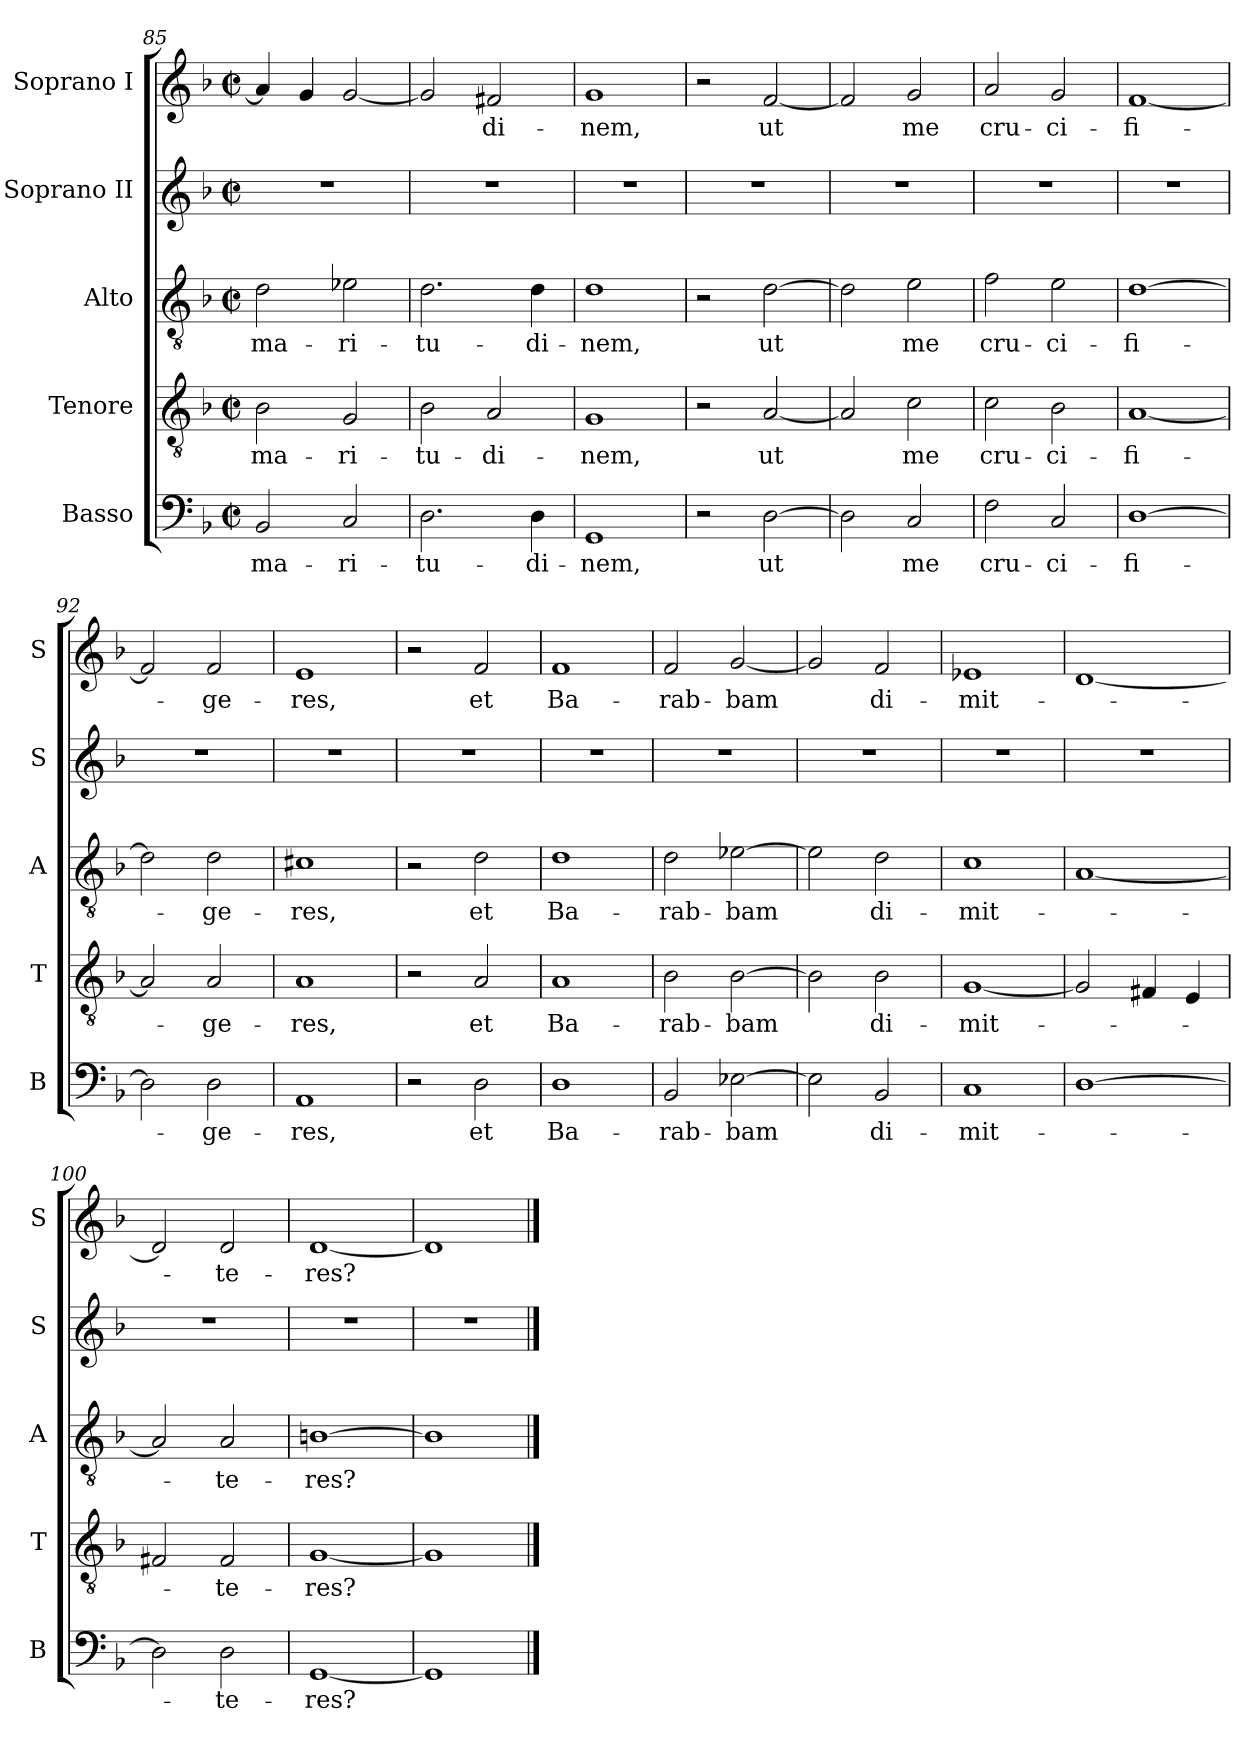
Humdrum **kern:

**kern	**text	**kern	**text	**kern	**text	**kern	**kern	**text
*part5	*part5	*part4	*part4	*part3	*part3	*part2	*part1	*part1
*staff5	*staff5	*staff4	*staff4	*staff3	*staff3	*staff2	*staff1	*staff1
*I"Basso	*	*I"Tenore	*	*I"Alto	*	*I"Soprano II	*I"Soprano I	*
*I'B	*	*I'T	*	*I'A	*	*I'S	*I'S	*
*clefF4	*	*clefGv2	*	*clefGv2	*	*clefG2	*clefG2	*
*k[b-]	*	*k[b-]	*	*k[b-]	*	*k[b-]	*k[b-]	*
*M2/2	*	*M2/2	*	*M2/2	*	*M2/2	*M2/2	*
*met(c|)	*	*met(c|)	*	*met(c|)	*	*met(c|)	*met(c|)	*
=85	=85	=85	=85	=85	=85	=85	=85	=85
2BB-/	-ma-	2B-\	-ma-	2d\	-ma-	1r	4a/]	.
.	.	.	.	.	.	.	4g/	.
2C/	-ri-	2G/	-ri-	2e-X\	-ri-	.	[2g/	.
=86	=86	=86	=86	=86	=86	=86	=86	=86
2.D\	-tu-	2B-\	-tu-	2.d\	-tu-	1r	2g/]	.
.	.	2A/	-di-	.	.	.	2f#X/	-di-
4D\	-di-	.	.	4d\	-di-	.	.	.
=87	=87	=87	=87	=87	=87	=87	=87	=87
1GG	-nem,	1G	-nem,	1d	-nem,	1r	1g	-nem,
=88	=88	=88	=88	=88	=88	=88	=88	=88
2r	.	2r	.	2r	.	1r	2r	.
[2D\	ut	[2A/	ut	[2d\	ut	.	[2f/	ut
=89	=89	=89	=89	=89	=89	=89	=89	=89
2D\]	.	2A/]	.	2d\]	.	1r	2f/]	.
2C/	me	2c\	me	2e\	me	.	2g/	me
=90	=90	=90	=90	=90	=90	=90	=90	=90
2F\	cru-	2c\	cru-	2f\	cru-	1r	2a/	cru-
2C/	-ci-	2B-\	-ci-	2e\	-ci-	.	2g/	-ci-
=91	=91	=91	=91	=91	=91	=91	=91	=91
[1D	-fi-	[1A	-fi-	[1d	-fi-	1r	[1f	-fi-
=92	=92	=92	=92	=92	=92	=92	=92	=92
2D\]	.	2A/]	.	2d\]	.	1r	2f/]	.
2D\	-ge-	2A/	-ge-	2d\	-ge-	.	2f/	-ge-
=93	=93	=93	=93	=93	=93	=93	=93	=93
1AA	-res,	1A	-res,	1c#X	-res,	1r	1e	-res,
=94	=94	=94	=94	=94	=94	=94	=94	=94
2r	.	2r	.	2r	.	1r	2r	.
2D\	et	2A/	et	2d\	et	.	2f/	et
=95	=95	=95	=95	=95	=95	=95	=95	=95
1D	Ba-	1A	Ba-	1d	Ba-	1r	1f	Ba-
=96	=96	=96	=96	=96	=96	=96	=96	=96
2BB-/	-rab-	2B-\	-rab-	2d\	-rab-	1r	2f/	-rab-
[2E-X\	-bam	[2B-\	-bam	[2e-X\	-bam	.	[2g/	-bam
=97	=97	=97	=97	=97	=97	=97	=97	=97
2E-\]	.	2B-\]	.	2e-\]	.	1r	2g/]	.
2BB-/	di-	2B-\	di-	2d\	di-	.	2f/	di-
=98	=98	=98	=98	=98	=98	=98	=98	=98
1C	-mit-	[1G	-mit-	1c	-mit-	1r	1e-X	-mit-
=99	=99	=99	=99	=99	=99	=99	=99	=99
[1D	.	2G/]	.	[1A	.	1r	[1d	.
.	.	4F#X/	.	.	.	.	.	.
.	.	4E/	.	.	.	.	.	.
=100	=100	=100	=100	=100	=100	=100	=100	=100
2D\]	.	2F#X/	.	2A/]	.	1r	2d/]	.
2D\	-te-	2F#/	-te-	2A/	-te-	.	2d/	-te-
=101	=101	=101	=101	=101	=101	=101	=101	=101
[1GG	-res?	[1G	-res?	[1Bn	-res?	1r	[1d	-res?
=102	=102	=102	=102	=102	=102	=102	=102	=102
1GG]	.	1G]	.	1B]	.	1r	1d]	.
==	==	==	==	==	==	==	==	==
*-	*-	*-	*-	*-	*-	*-	*-	*-
